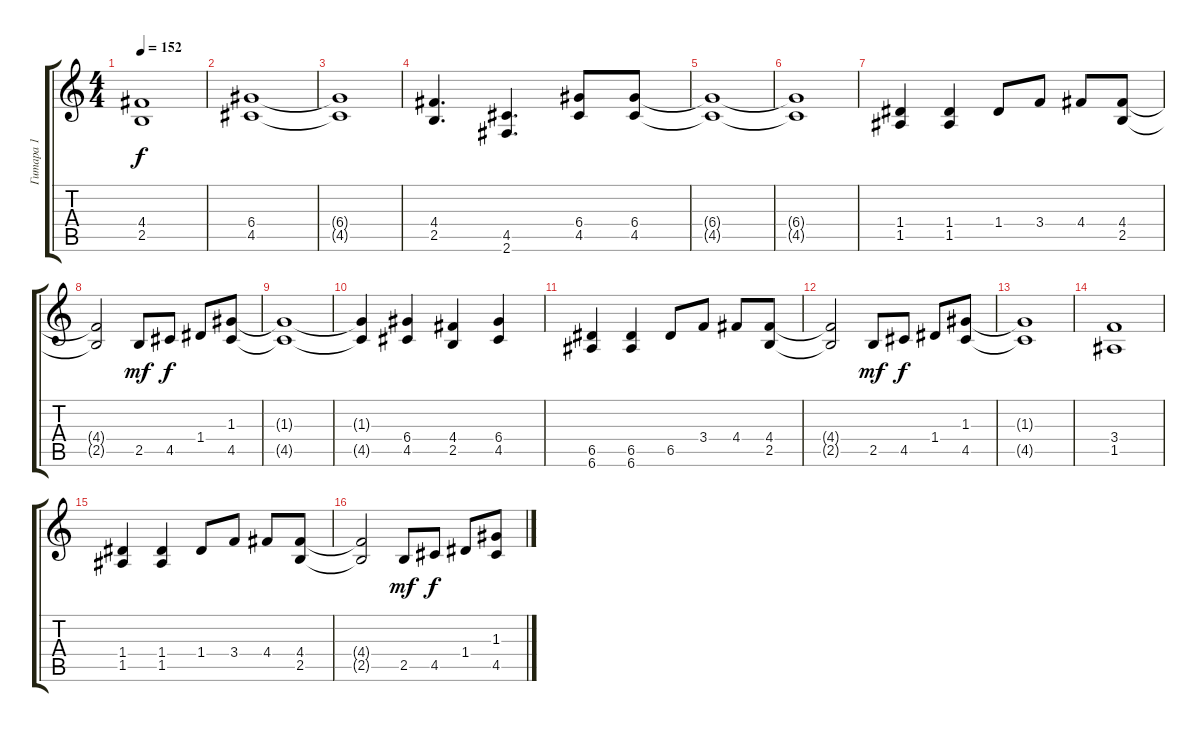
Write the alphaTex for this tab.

\track ("Гитара 1" "Гитара 1") {instrument distortionguitar}
\staff {score tabs}
\tuning (E4 B3 G3 D3 A2 E2) {hide}
\ts (4 4)
\tempo 152
\clef g2
\ks c
(4.4 2.5).1{dy f} |
(6.4 4.5).1 |
(6.4{t} 4.5{t}).1 |
(4.4 2.5).4{d} (4.5 2.6).4{d} (6.4 4.5).8 (6.4 4.5).8 |
(6.4{t} 4.5{t}).1 |
(6.4{t} 4.5{t}).1 |
(1.4 1.5).4 (1.4 1.5).4 1.4.8 3.4.8 4.4.8 (4.4 2.5).8 |
(4.4{t} 2.5{t}).2 2.5.8{dy mf} 4.5.8{dy f} 1.4.8 (1.3 4.5).8 |
(1.3{t} 4.5{t}).1 |
(1.3{t} 4.5{t}).4 (6.4 4.5).4 (4.4 2.5).4 (6.4 4.5).4 |
(6.5 6.6).4 (6.5 6.6).4 6.5.8 3.4.8 4.4.8 (4.4 2.5).8 |
(4.4{t} 2.5{t}).2 2.5.8{dy mf} 4.5.8{dy f} 1.4.8 (1.3 4.5).8 |
(1.3{t} 4.5{t}).1 |
(3.4 1.5).1 |
(1.4 1.5).4 (1.4 1.5).4 1.4.8 3.4.8 4.4.8 (4.4 2.5).8 |
(4.4{t} 2.5{t}).2 2.5.8{dy mf} 4.5.8{dy f} 1.4.8 (1.3 4.5).8
